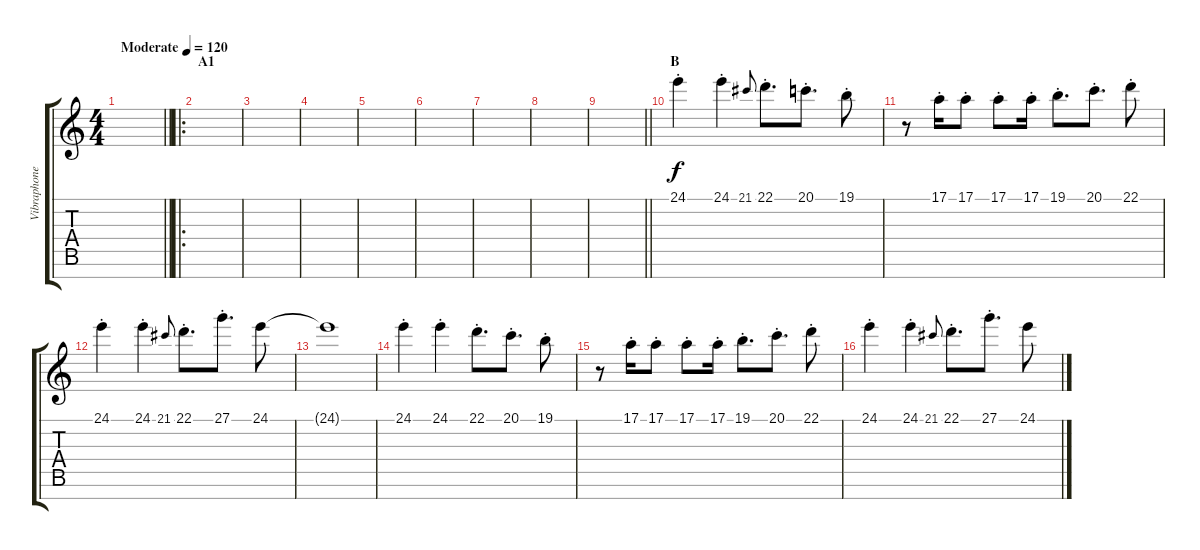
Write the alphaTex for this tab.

\track ("Vibraphone/Glockenspiel" "Vibraphone") {instrument vibraphone}
\staff {score tabs}
\tuning (E4 B3 G3 D3 A2 E2 B1) {hide}
\ts (4 4)
\tempo (120 "Moderate")
\clef g2
\barLineRight lightlight
\ks c
|
\ro
\section ("" "A1")
|
|
|
|
|
|
|
\barLineRight lightlight
|
\section ("" "B")
24.1{st}.4{volume 15 instrument vibraphone} 24.1{st}.4 21.1.8{gr onbeat} 22.1{st}.8{d} 20.1{st}.8{d} 19.1{st}.8 |
r.8 17.1{st}.16 17.1{st}.8 17.1{st}.8 17.1{st}.16 19.1{st}.8{d} 20.1{st}.8{d} 22.1{st}.8 |
24.1{st}.4 24.1{st}.4 21.1.8{gr onbeat} 22.1{st}.8{d} 27.1{st}.8{d} 24.1.8 |
24.1{t}.1 |
24.1{st}.4 24.1{st}.4 22.1{st}.8{d} 20.1{st}.8{d} 19.1{st}.8 |
r.8 17.1{st}.16 17.1{st}.8 17.1{st}.8 17.1{st}.16 19.1{st}.8{d} 20.1{st}.8{d} 22.1{st}.8 |
24.1{st}.4 24.1{st}.4 21.1.8{gr onbeat} 22.1{st}.8{d} 27.1{st}.8{d} 24.1.8
